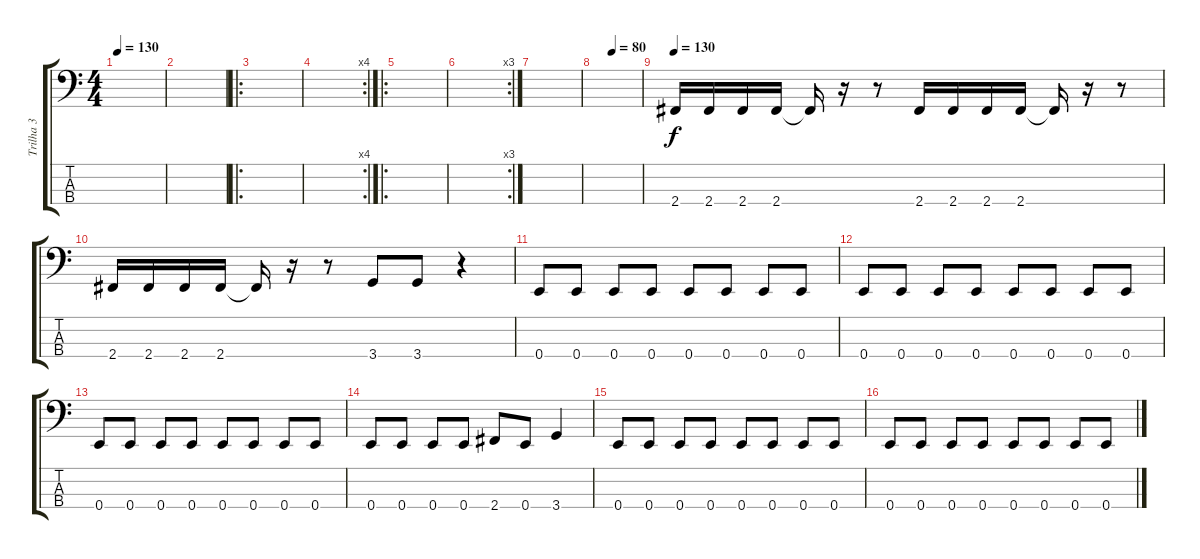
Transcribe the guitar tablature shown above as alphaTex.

\track ("Trilha 3" "Trilha 3") {instrument electricbasspick}
\staff {score tabs}
\tuning (G2 D2 A1 E1) {hide}
\ts (4 4)
\tempo 130
\clef f4
\ks c
|
|
\ro
|
\rc 4
|
\ro
|
\rc 3
|
|
\tempo (80 0.375)
|
\tempo 130
2.4.16 2.4.16 2.4.16 2.4.16 2.4{t}.16 r.16 r.8 2.4.16 2.4.16 2.4.16 2.4.16 2.4{t}.16 r.16 r.8 |
2.4.16 2.4.16 2.4.16 2.4.16 2.4{t}.16 r.16 r.8 3.4.8 3.4.8 r.4 |
0.4.8 0.4.8 0.4.8 0.4.8 0.4.8 0.4.8 0.4.8 0.4.8 |
0.4.8 0.4.8 0.4.8 0.4.8 0.4.8 0.4.8 0.4.8 0.4.8 |
0.4.8 0.4.8 0.4.8 0.4.8 0.4.8 0.4.8 0.4.8 0.4.8 |
0.4.8 0.4.8 0.4.8 0.4.8 2.4.8 0.4.8 3.4.4 |
0.4.8 0.4.8 0.4.8 0.4.8 0.4.8 0.4.8 0.4.8 0.4.8 |
0.4.8 0.4.8 0.4.8 0.4.8 0.4.8 0.4.8 0.4.8 0.4.8
